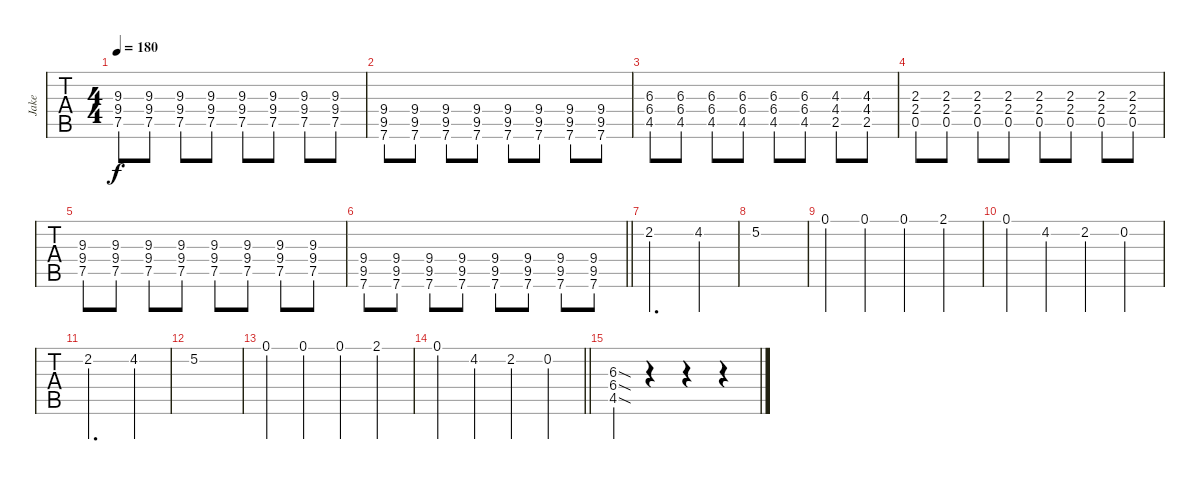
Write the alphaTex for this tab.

\track ("Jake" "Jake") {instrument distortionguitar}
\staff {tabs}
\tuning (E4 B3 G3 D3 A2 E2) {hide}
\ts (4 4)
\tempo 180
\clef g2
\ks c
(9.3 9.4 7.5).8{dy f} (9.3 9.4 7.5).8 (9.3 9.4 7.5).8 (9.3 9.4 7.5).8 (9.3 9.4 7.5).8 (9.3 9.4 7.5).8 (9.3 9.4 7.5).8 (9.3 9.4 7.5).8 |
(9.4 9.5 7.6).8 (9.4 9.5 7.6).8 (9.4 9.5 7.6).8 (9.4 9.5 7.6).8 (9.4 9.5 7.6).8 (9.4 9.5 7.6).8 (9.4 9.5 7.6).8 (9.4 9.5 7.6).8 |
(6.3 6.4 4.5).8 (6.3 6.4 4.5).8 (6.3 6.4 4.5).8 (6.3 6.4 4.5).8 (6.3 6.4 4.5).8 (6.3 6.4 4.5).8 (4.3 4.4 2.5).8 (4.3 4.4 2.5).8 |
(2.3 2.4 0.5).8 (2.3 2.4 0.5).8 (2.3 2.4 0.5).8 (2.3 2.4 0.5).8 (2.3 2.4 0.5).8 (2.3 2.4 0.5).8 (2.3 2.4 0.5).8 (2.3 2.4 0.5).8 |
(9.3 9.4 7.5).8 (9.3 9.4 7.5).8 (9.3 9.4 7.5).8 (9.3 9.4 7.5).8 (9.3 9.4 7.5).8 (9.3 9.4 7.5).8 (9.3 9.4 7.5).8 (9.3 9.4 7.5).8 |
\barLineRight lightlight
(9.4 9.5 7.6).8 (9.4 9.5 7.6).8 (9.4 9.5 7.6).8 (9.4 9.5 7.6).8 (9.4 9.5 7.6).8 (9.4 9.5 7.6).8 (9.4 9.5 7.6).8 (9.4 9.5 7.6).8 |
2.2.2{d} 4.2.4 |
5.2.1 |
0.1.4 0.1.4 0.1.4 2.1.4 |
0.1.4 4.2.4 2.2.4 0.2.4 |
2.2.2{d} 4.2.4 |
5.2.1 |
0.1.4 0.1.4 0.1.4 2.1.4 |
\barLineRight lightlight
0.1.4 4.2.4 2.2.4 0.2.4 |
(6.3{sod} 6.4{sod} 4.5{sod}).4 r.4 r.4 r.4
